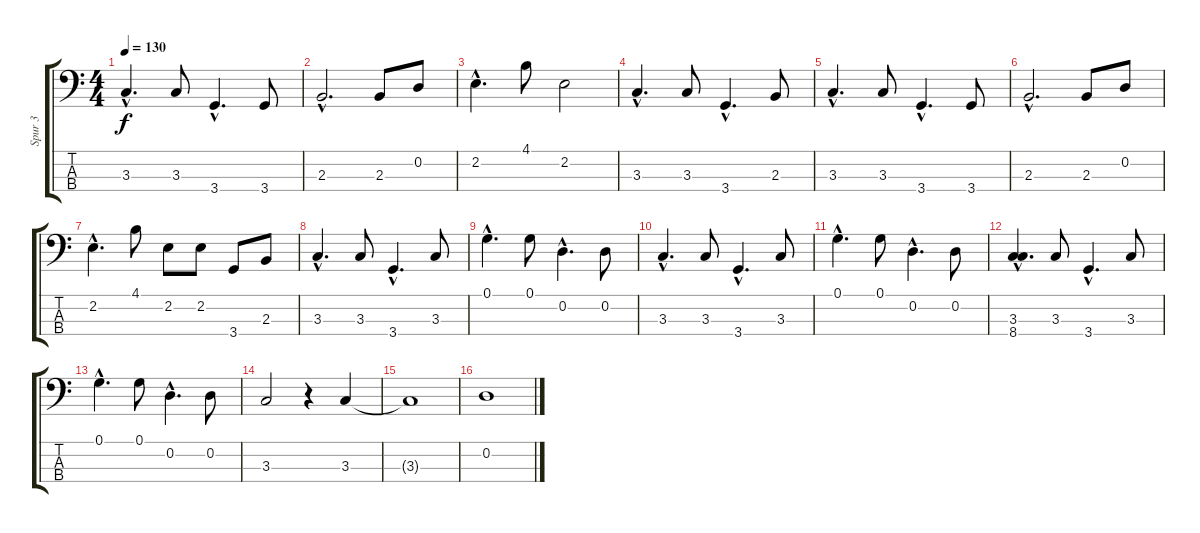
\track ("Spur 3" "Spur 3") {instrument electricbasspick}
\staff {score tabs}
\tuning (G2 D2 A1 E1) {hide}
\ts (4 4)
\tempo 130
\clef f4
\ks c
3.3{hac}.4{d dy f} 3.3.8 3.4{hac}.4{d} 3.4.8 |
2.3{hac}.2{d} 2.3.8 0.2.8 |
2.2{hac}.4{d} 4.1.8 2.2.2 |
3.3{hac}.4{d} 3.3.8 3.4{hac}.4{d} 2.3.8 |
3.3{hac}.4{d} 3.3.8 3.4{hac}.4{d} 3.4.8 |
2.3{hac}.2{d} 2.3.8 0.2.8 |
2.2{hac}.4{d} 4.1.8 2.2.8 2.2.8 3.4.8 2.3.8 |
3.3{hac}.4{d} 3.3.8 3.4{hac}.4{d} 3.3.8 |
0.1{hac}.4{d} 0.1.8 0.2{hac}.4{d} 0.2.8 |
3.3{hac}.4{d} 3.3.8 3.4{hac}.4{d} 3.3.8 |
0.1{hac}.4{d} 0.1.8 0.2{hac}.4{d} 0.2.8 |
(3.3{hac} 8.4{hac}).4{d} 3.3.8 3.4{hac}.4{d} 3.3.8 |
0.1{hac}.4{d} 0.1.8 0.2{hac}.4{d} 0.2.8 |
3.3.2 r.4 3.3.4 |
3.3{t}.1 |
0.2.1
